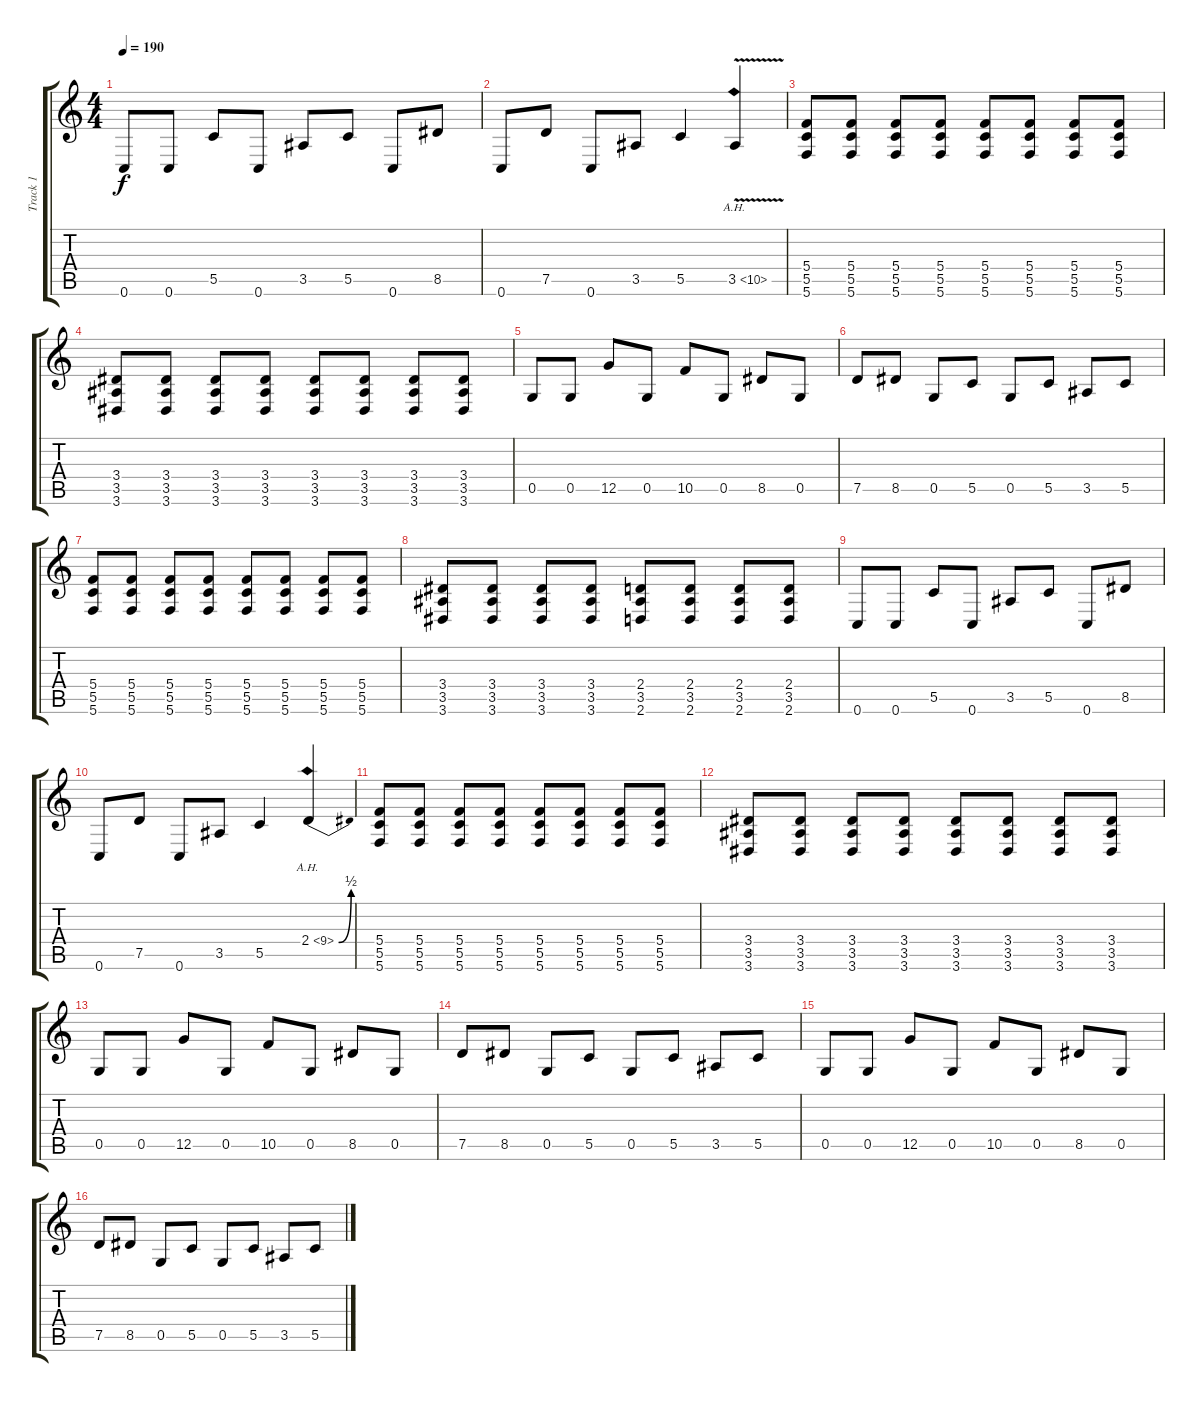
\track ("Track 1" "Track 1") {instrument distortionguitar}
\staff {score tabs}
\tuning (D4 A3 F3 C3 G2 C2) {hide}
\ts (4 4)
\tempo 190
\clef g2
\ks c
0.6.8{dy f} 0.6.8 5.5.8 0.6.8 3.5.8 5.5.8 0.6.8 8.5.8 |
0.6.8 7.5.8 0.6.8 3.5.8 5.5.4 3.5{ah 7 v}.4 |
(5.4 5.5 5.6).8 (5.4 5.5 5.6).8 (5.4 5.5 5.6).8 (5.4 5.5 5.6).8 (5.4 5.5 5.6).8 (5.4 5.5 5.6).8 (5.4 5.5 5.6).8 (5.4 5.5 5.6).8 |
(3.4 3.5 3.6).8 (3.4 3.5 3.6).8 (3.4 3.5 3.6).8 (3.4 3.5 3.6).8 (3.4 3.5 3.6).8 (3.4 3.5 3.6).8 (3.4 3.5 3.6).8 (3.4 3.5 3.6).8 |
0.5.8 0.5.8 12.5.8 0.5.8 10.5.8 0.5.8 8.5.8 0.5.8 |
7.5.8 8.5.8 0.5.8 5.5.8 0.5.8 5.5.8 3.5.8 5.5.8 |
(5.4 5.5 5.6).8 (5.4 5.5 5.6).8 (5.4 5.5 5.6).8 (5.4 5.5 5.6).8 (5.4 5.5 5.6).8 (5.4 5.5 5.6).8 (5.4 5.5 5.6).8 (5.4 5.5 5.6).8 |
(3.4 3.5 3.6).8 (3.4 3.5 3.6).8 (3.4 3.5 3.6).8 (3.4 3.5 3.6).8 (2.4 3.5 2.6).8 (2.4 3.5 2.6).8 (2.4 3.5 2.6).8 (2.4 3.5 2.6).8 |
0.6.8 0.6.8 5.5.8 0.6.8 3.5.8 5.5.8 0.6.8 8.5.8 |
0.6.8 7.5.8 0.6.8 3.5.8 5.5.4 2.4{be (bend 0 0 60 2) ah 7}.4 |
(5.4 5.5 5.6).8 (5.4 5.5 5.6).8 (5.4 5.5 5.6).8 (5.4 5.5 5.6).8 (5.4 5.5 5.6).8 (5.4 5.5 5.6).8 (5.4 5.5 5.6).8 (5.4 5.5 5.6).8 |
(3.4 3.5 3.6).8 (3.4 3.5 3.6).8 (3.4 3.5 3.6).8 (3.4 3.5 3.6).8 (3.4 3.5 3.6).8 (3.4 3.5 3.6).8 (3.4 3.5 3.6).8 (3.4 3.5 3.6).8 |
0.5.8 0.5.8 12.5.8 0.5.8 10.5.8 0.5.8 8.5.8 0.5.8 |
7.5.8 8.5.8 0.5.8 5.5.8 0.5.8 5.5.8 3.5.8 5.5.8 |
0.5.8 0.5.8 12.5.8 0.5.8 10.5.8 0.5.8 8.5.8 0.5.8 |
7.5.8 8.5.8 0.5.8 5.5.8 0.5.8 5.5.8 3.5.8 5.5.8
